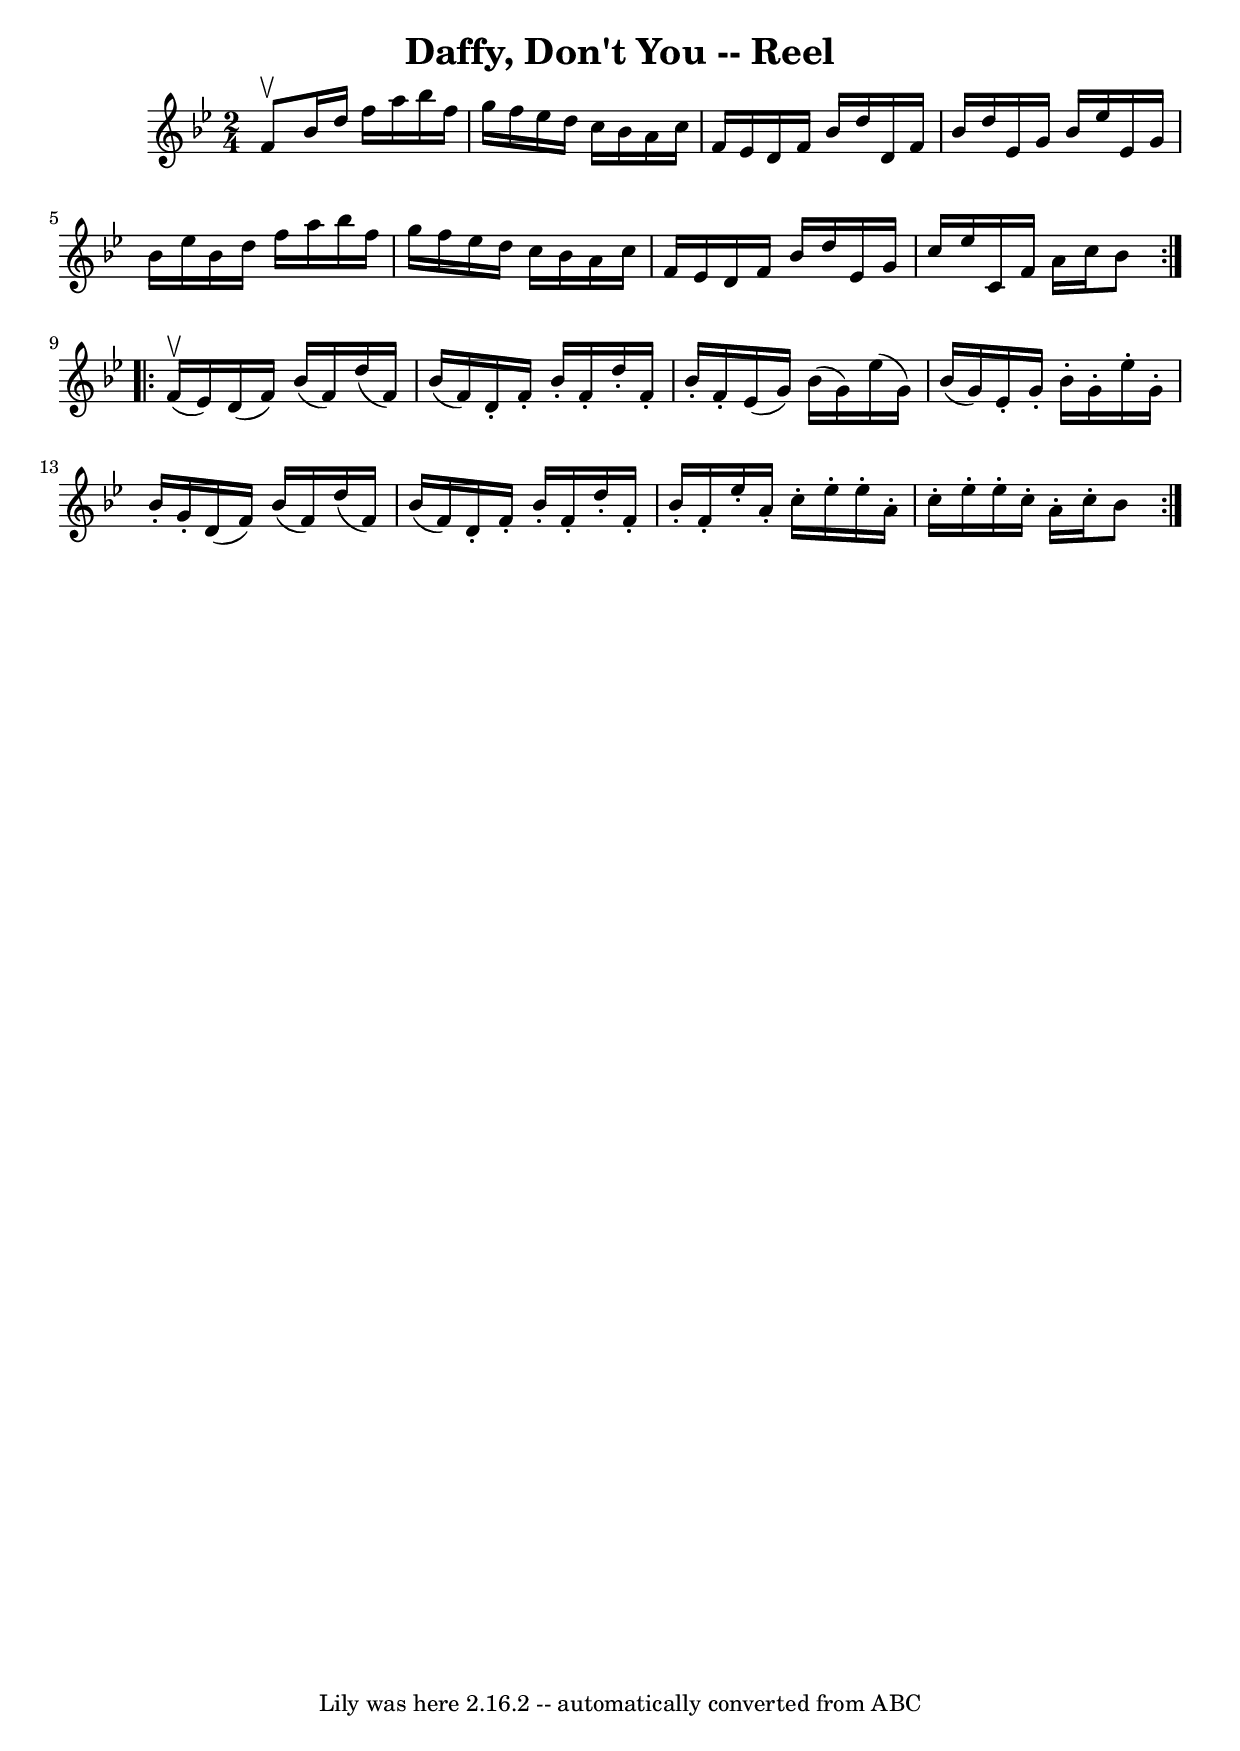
\version "2.7.40"
\include "Mammoth.ily"
\header {
	%% book = "Ryan's Mammoth Collection"
	crossRefNumber = "1"
	footnotes = ""
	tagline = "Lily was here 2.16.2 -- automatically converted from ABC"
	title = "Daffy, Don't You -- Reel"
}
voicedefault =  {


\repeat volta 2 {
\time 2/4 
\key bes \major f'8^\upbow |
 bes'16 d''16 f''16   
 a''16 bes''16 f''16 g''16 f''16    |
 ees''16 d''16    
c''16 bes'16 a'16 c''16 f'16 ees'16    |
 d'16 f'16   
 bes'16 d''16 d'16 f'16 bes'16 d''16    |
 ees'16    
g'16 bes'16 ees''16 ees'16 g'16 bes'16 ees''16    |
    
 bes'16 d''16 f''16 a''16 bes''16 f''16 g''16 f''16    
|
 ees''16 d''16 c''16 bes'16 a'16 c''16 f'16    
ees'16    |
 d'16 f'16 bes'16 d''16 ees'16 g'16 c''16 
 ees''16    |
 c'16 f'16 a'16 c''16 bes'8  
} \repeat volta 2 { f'16^\upbow(ees'16) |
 d'16 (f'16  
-) bes'16 (f'16) d''16 (f'16) bes'16 (f'16)   |
  
 d'16 -. f'16 -. bes'16 -. f'16 -. d''16 -. f'16 -. bes'16 -.   
f'16 -.   |
 ees'16 (g'16) bes'16 (g'16) ees''16 (
g'16) bes'16 (g'16)   |
 ees'16 -. g'16 -. bes'16 -.   
g'16 -. ees''16 -. g'16 -. bes'16 -. g'16 -.   |
 d'16 (
f'16) bes'16 (f'16) d''16 (f'16) bes'16 (f'16)   
|
 d'16 -. f'16 -. bes'16 -. f'16 -. d''16 -. f'16 -.   
bes'16 -. f'16 -.   |
 ees''16 -. a'16 -. c''16 -. ees''16 -. 
 ees''16 -. a'16 -. c''16 -. ees''16 -.   |
 ees''16 -. c''16 
-. a'16 -. c''16 -. bes'8    }   
}

\score{
    <<

	\context Staff="default"
	{
	    \voicedefault 
	}

    >>
	\layout {
	}
	\midi {}
}
